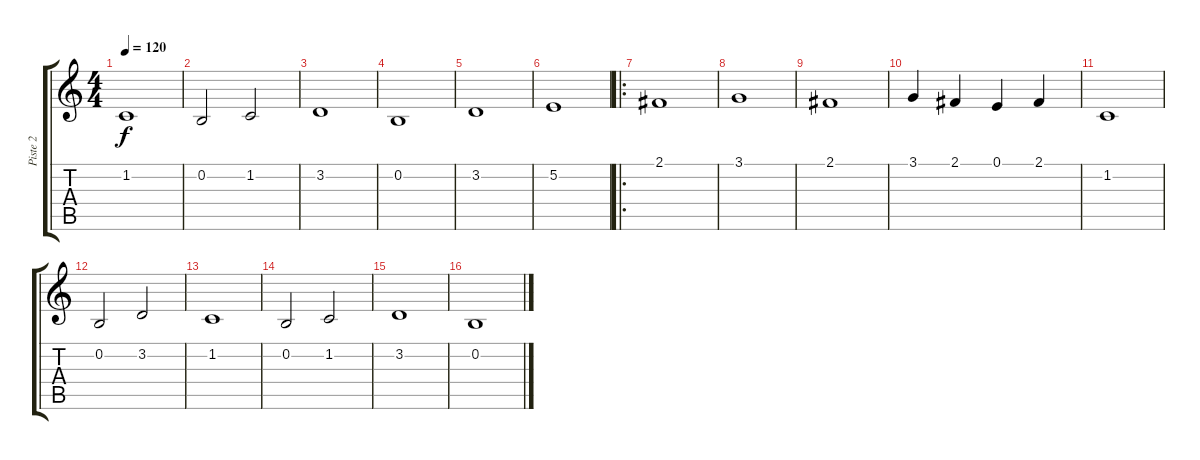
\track ("Piste 2" "Piste 2") {instrument stringensemble1}
\staff {score tabs}
\tuning (E4 B3 G3 D3 A2 E2) {hide}
\ts (4 4)
\tempo 120
\clef g2
\ks c
1.2.1{dy f} |
0.2.2 1.2.2 |
3.2.1 |
0.2.1 |
3.2.1 |
5.2.1 |
\ro
2.1.1 |
3.1.1 |
2.1.1 |
3.1.4 2.1.4 0.1.4 2.1.4 |
1.2.1 |
0.2.2 3.2.2 |
1.2.1 |
0.2.2 1.2.2 |
3.2.1 |
0.2.1
